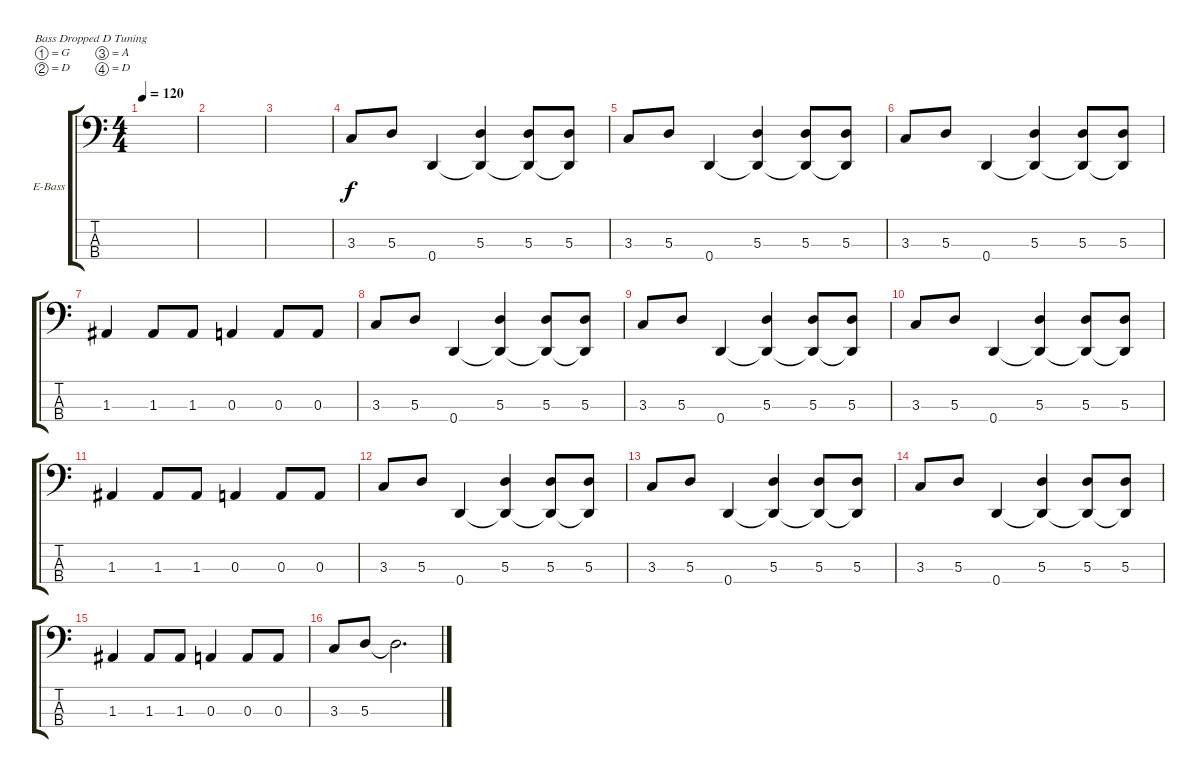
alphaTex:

\defaultSystemsLayout 4
\bracketExtendMode groupsimilarinstruments
\firstSystemTrackNameOrientation horizontal
\otherSystemsTrackNameOrientation horizontal
\track ("Electric Bass" "E-Bass") {instrument electricbassfinger}
\staff {score tabs}
\tuning (G2 D2 A1 D1)
\ts (4 4)
\tempo 120
\clef f4
\ks c
|
|
|
3.3.8 5.3.8 0.4.4 (5.3 0.4{t}).4 (5.3 0.4{t}).8 (5.3 0.4{t}).8 |
3.3.8 5.3.8 0.4.4 (5.3 0.4{t}).4 (5.3 0.4{t}).8 (5.3 0.4{t}).8 |
3.3.8 5.3.8 0.4.4 (5.3 0.4{t}).4 (5.3 0.4{t}).8 (5.3 0.4{t}).8 |
1.3.4 1.3.8 1.3.8 0.3.4 0.3.8 0.3.8 |
3.3.8 5.3.8 0.4.4 (5.3 0.4{t}).4 (5.3 0.4{t}).8 (5.3 0.4{t}).8 |
3.3.8 5.3.8 0.4.4 (5.3 0.4{t}).4 (5.3 0.4{t}).8 (5.3 0.4{t}).8 |
3.3.8 5.3.8 0.4.4 (5.3 0.4{t}).4 (5.3 0.4{t}).8 (5.3 0.4{t}).8 |
1.3.4 1.3.8 1.3.8 0.3.4 0.3.8 0.3.8 |
3.3.8 5.3.8 0.4.4 (5.3 0.4{t}).4 (5.3 0.4{t}).8 (5.3 0.4{t}).8 |
3.3.8 5.3.8 0.4.4 (5.3 0.4{t}).4 (5.3 0.4{t}).8 (5.3 0.4{t}).8 |
3.3.8 5.3.8 0.4.4 (5.3 0.4{t}).4 (5.3 0.4{t}).8 (5.3 0.4{t}).8 |
1.3.4 1.3.8 1.3.8 0.3.4 0.3.8 0.3.8 |
3.3.8 5.3.8 5.3{t}.2{d}
